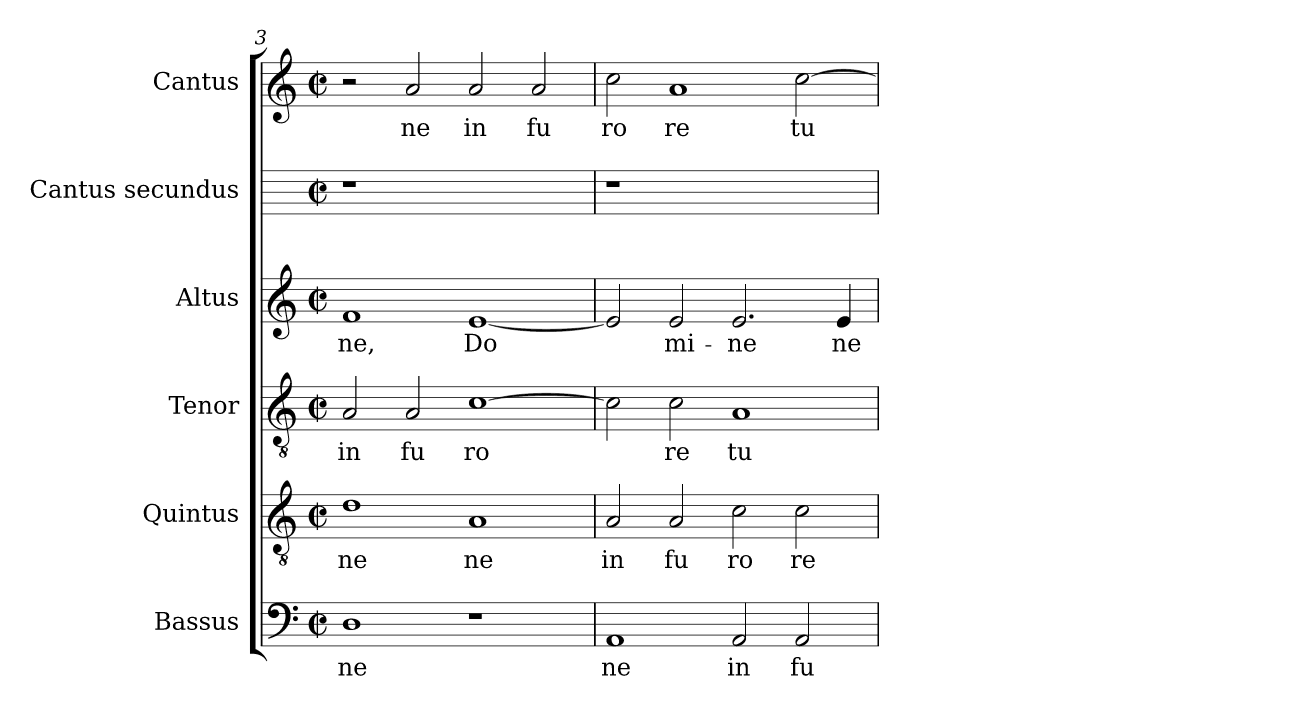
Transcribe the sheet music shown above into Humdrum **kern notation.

**kern	**text	**kern	**text	**kern	**text	**kern	**text	**kern	**kern	**text
*part6	*part6	*part5	*part5	*part4	*part4	*part3	*part3	*part2	*part1	*part1
*staff6	*staff6	*staff5	*staff5	*staff4	*staff4	*staff3	*staff3	*staff2	*staff1	*staff1
*I"Bassus	*	*I"Quintus	*	*I"Tenor	*	*I"Altus	*	*I"Cantus  secundus	*I"Cantus	*
*I'B	*	*I'Q	*	*I'T	*	*I'A	*	*	*I'C	*
*clefF4	*	*clefGv2	*	*clefGv2	*	*clefG2	*	*	*clefG2	*
*k[]	*	*k[]	*	*k[]	*	*k[]	*	*k[]	*k[]	*
*C:	*	*C:	*	*C:	*	*C:	*	*C:	*C:	*
*M2/2	*	*M2/2	*	*M2/2	*	*M2/2	*	*M2/2	*M2/2	*
*met(c|)	*	*met(c|)	*	*met(c|)	*	*met(c|)	*	*met(c|)	*met(c|)	*
=3	=3	=3	=3	=3	=3	=3	=3	=3	=3	=3
!	!LO:LY:b:cj	!	!LO:LY:b:cj	!	!LO:LY:b:cj	!	!LO:LY:b:cj	!	!	!
1D	-ne	1d	ne	2A/	in	1f	-ne,	1r	2r	.
!	!	!	!	!	!LO:LY:b:cj	!	!	!	!	!LO:LY:b:cj
.	.	.	.	2A/	fu	.	.	.	2a/	ne
!	!	!	!LO:LY:b:cj	!	!LO:LY:b:cj	!	!LO:LY:b:cj	!	!	!LO:LY:b:cj
1r	.	1A	ne	[>1c	ro	[<1e	Do-	1ryy	2a/	in
!	!	!	!	!	!	!	!	!	!	!LO:LY:b:cj
.	.	.	.	.	.	.	.	.	2a/	fu
=4	=4	=4	=4	=4	=4	=4	=4	=4	=4	=4
!	!LO:LY:b:cj	!	!LO:LY:b:cj	!	!LO:LY:b:cj	!	!LO:LY:b:cj	!	!	!LO:LY:b:cj
1AA	ne	2A/	in	2c\]	.	2e/]	--	1r	2cc\	ro
!	!	!	!LO:LY:b:cj	!	!LO:LY:b:cj	!	!LO:LY:b:cj	!	!	!LO:LY:b:cj
.	.	2A/	fu	2c\	re	2e/	-mi-	.	1a	re
!	!LO:LY:b:cj	!	!LO:LY:b:cj	!	!LO:LY:b:cj	!	!LO:LY:b:cj	!	!	!
2AA/	in	2c\	ro	1A	tu	2.e/	-ne	1ryy	.	.
!	!LO:LY:b:cj	!	!LO:LY:b:cj	!	!	!	!	!	!	!LO:LY:b:cj
2AA/	fu-	2c\	re	.	.	.	.	.	[>2cc\	tu
!	!	!	!	!	!	!	!LO:LY:b:cj	!	!	!
.	.	.	.	.	.	4e/	ne	.	.	.
=	=	=	=	=	=	=	=	=	=	=
*-	*-	*-	*-	*-	*-	*-	*-	*-	*-	*-
